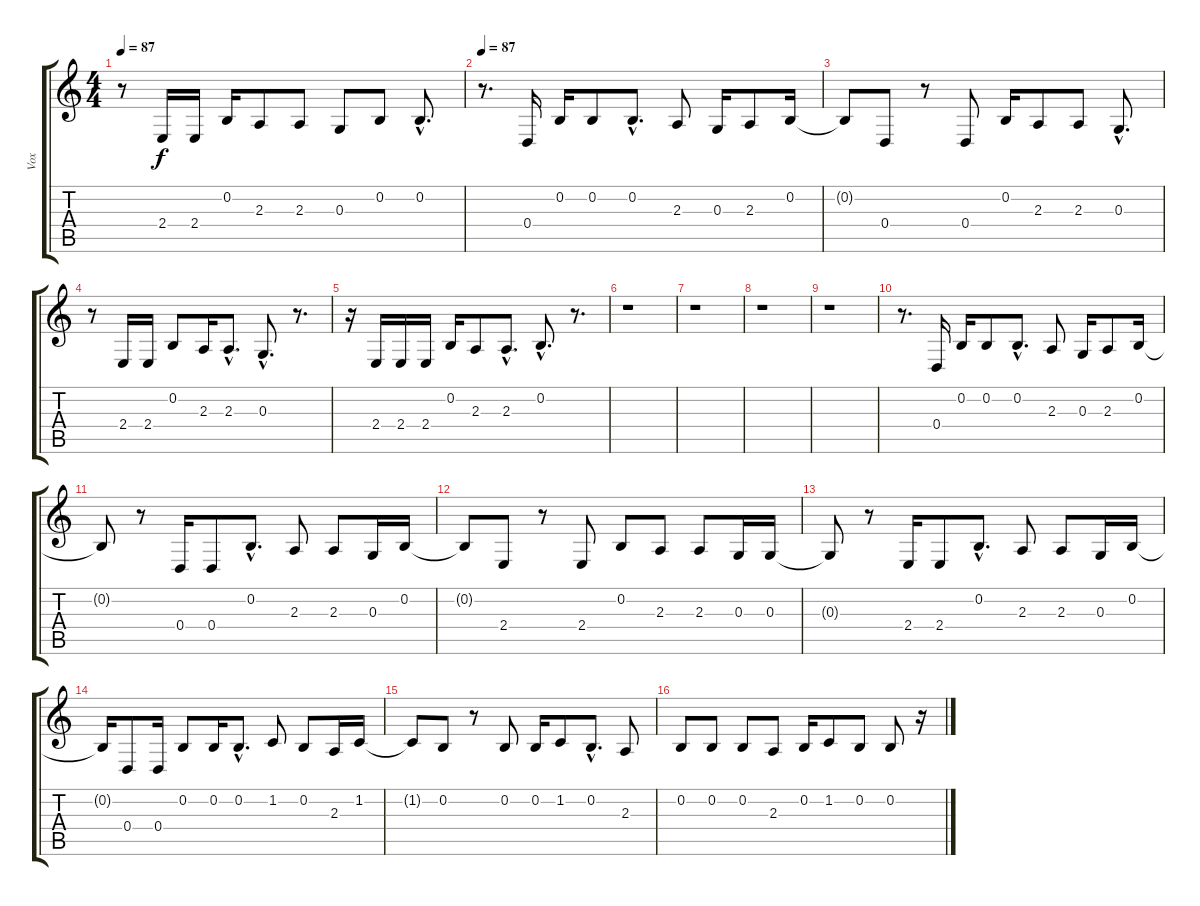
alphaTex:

\track ("Vox" "Vox") {instrument harmonica}
\staff {score tabs}
\tuning (E4 B3 G3 D3 A2 E2) {hide}
\ts (4 4)
\tempo 87
\clef g2
\ks c
r.8{dy f} 2.4.16 2.4.16 0.2.16 2.3.8 2.3.8 0.3.8 0.2.8 0.2{hac}.8{d} |
\tempo 87
r.8{d} 0.4.16 0.2.16 0.2.8 0.2{hac}.8{d} 2.3.8 0.3.16 2.3.8 0.2.16 |
0.2{t}.8 0.4.8 r.8 0.4.8 0.2.16 2.3.8 2.3.8 0.3{hac}.8{d} |
r.8 2.4.16 2.4.16 0.2.8 2.3.16 2.3{hac}.8{d} 0.3{hac}.8{d} r.8{d} |
r.16 2.4.16 2.4.16 2.4.16 0.2.16 2.3.8 2.3{hac}.8{d} 0.2{hac}.8{d} r.8{d} |
r.1 |
r.1 |
r.1 |
r.1 |
r.8{d} 0.4.16 0.2.16 0.2.8 0.2{hac}.8{d} 2.3.8 0.3.16 2.3.8 0.2.16 |
0.2{t}.8 r.8 0.4.16 0.4.8 0.2{hac}.8{d} 2.3.8 2.3.8 0.3.16 0.2.16 |
0.2{t}.8 2.4.8 r.8 2.4.8 0.2.8 2.3.8 2.3.8 0.3.16 0.3.16 |
0.3{t}.8 r.8 2.4.16 2.4.8 0.2{hac}.8{d} 2.3.8 2.3.8 0.3.16 0.2.16 |
0.2{t}.16 0.4.8 0.4.16 0.2.8 0.2.16 0.2{hac}.8{d} 1.2.8 0.2.8 2.3.16 1.2.16 |
1.2{t}.8 0.2.8 r.8 0.2.8 0.2.16 1.2.8 0.2{hac}.8{d} 2.3.8 |
0.2.8 0.2.8 0.2.8 2.3.8 0.2.16 1.2.8 0.2.8 0.2.8 r.16
